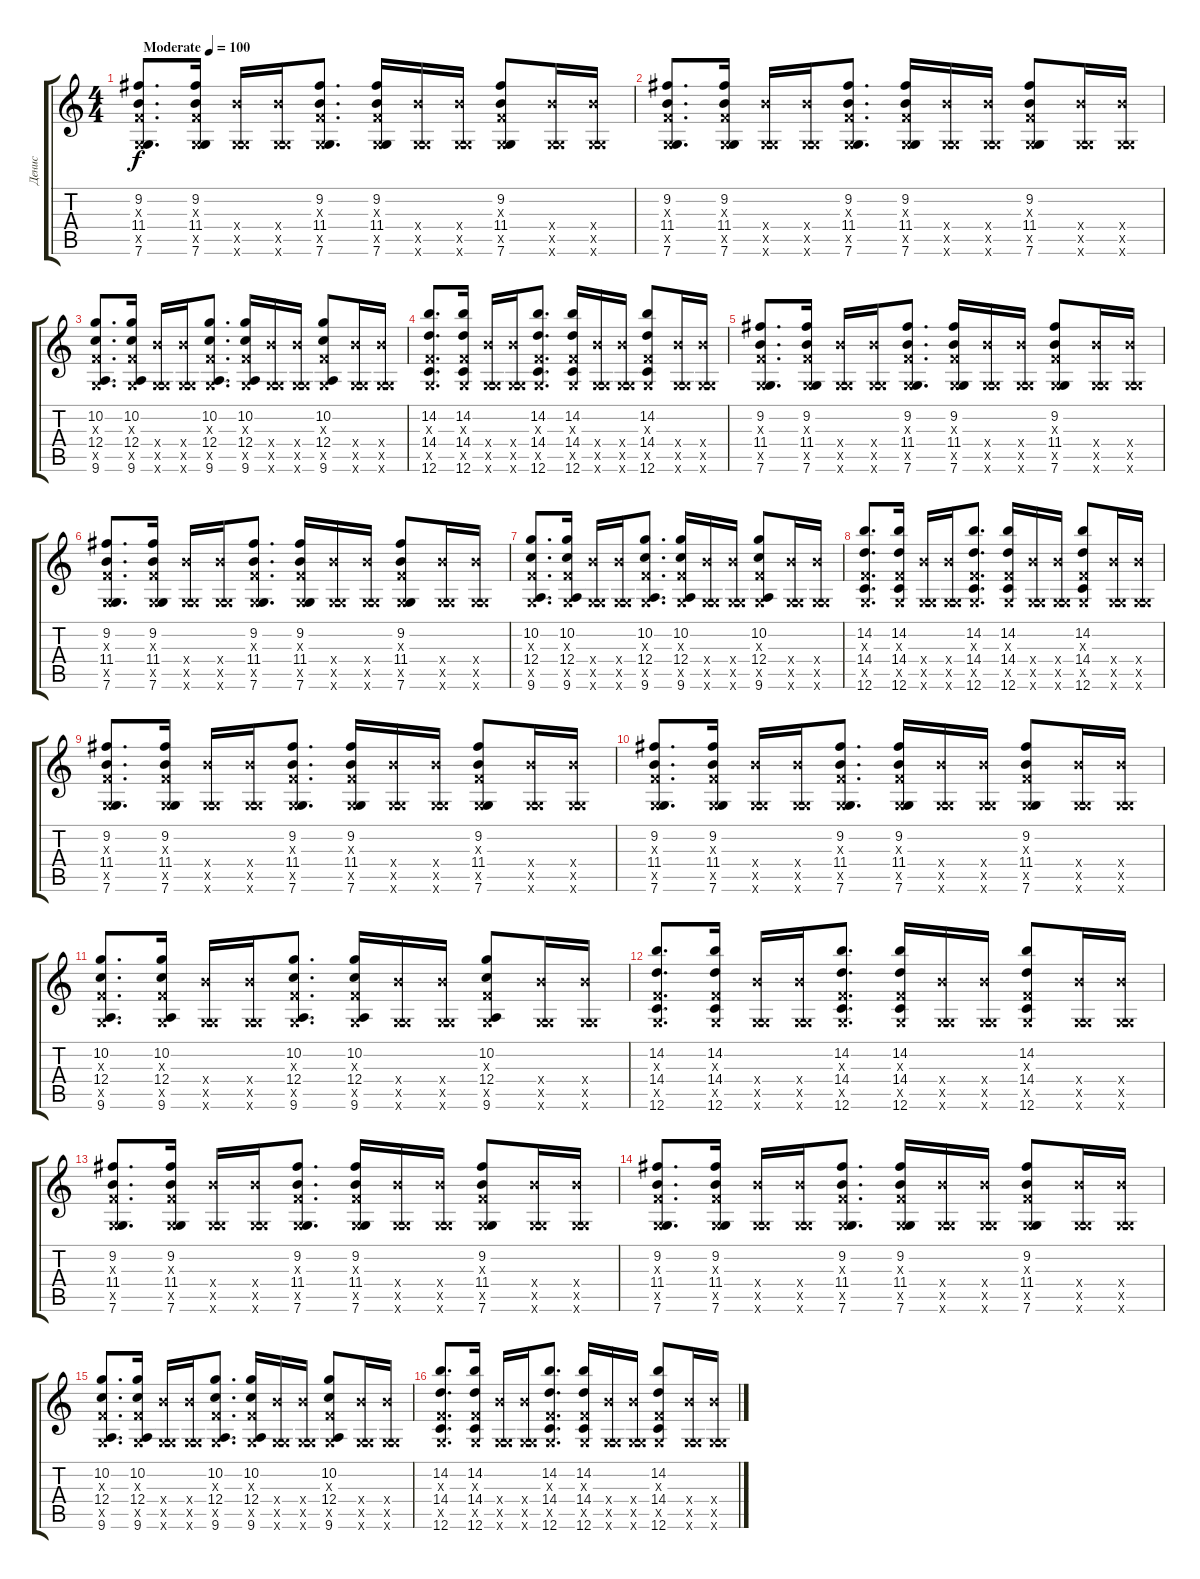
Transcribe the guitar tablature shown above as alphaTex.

\track ("Денис" "Денис") {instrument electricguitarjazz}
\staff {score tabs}
\tuning (D4 A3 F3 C3 G2 C2) {hide}
\ts (4 4)
\tempo (100 "Moderate")
\clef g2
\ks c
(9.2 0.3{x} 11.4 0.5{x} 7.6).8{d dy f instrument electricguitarjazz} (9.2 0.3{x} 11.4 0.5{x} 7.6).16 (11.4{x} 0.5{x} 7.6{x}).16 (11.4{x} 0.5{x} 7.6{x}).16 (9.2 0.3{x} 11.4 0.5{x} 7.6).8{d} (9.2 0.3{x} 11.4 0.5{x} 7.6).16 (11.4{x} 0.5{x} 7.6{x}).16 (11.4{x} 0.5{x} 7.6{x}).16 (9.2 0.3{x} 11.4 0.5{x} 7.6).8 (11.4{x} 0.5{x} 7.6{x}).16 (11.4{x} 0.5{x} 7.6{x}).16 |
(9.2 0.3{x} 11.4 0.5{x} 7.6).8{d} (9.2 0.3{x} 11.4 0.5{x} 7.6).16 (11.4{x} 0.5{x} 7.6{x}).16 (11.4{x} 0.5{x} 7.6{x}).16 (9.2 0.3{x} 11.4 0.5{x} 7.6).8{d} (9.2 0.3{x} 11.4 0.5{x} 7.6).16 (11.4{x} 0.5{x} 7.6{x}).16 (11.4{x} 0.5{x} 7.6{x}).16 (9.2 0.3{x} 11.4 0.5{x} 7.6).8 (11.4{x} 0.5{x} 7.6{x}).16 (11.4{x} 0.5{x} 7.6{x}).16 |
(10.2 0.3{x} 12.4 0.5{x} 9.6).8{d} (10.2 0.3{x} 12.4 0.5{x} 9.6).16 (11.4{x} 0.5{x} 7.6{x}).16 (11.4{x} 0.5{x} 7.6{x}).16 (10.2 0.3{x} 12.4 0.5{x} 9.6).8{d} (10.2 0.3{x} 12.4 0.5{x} 9.6).16 (11.4{x} 0.5{x} 7.6{x}).16 (11.4{x} 0.5{x} 7.6{x}).16 (10.2 0.3{x} 12.4 0.5{x} 9.6).8 (11.4{x} 0.5{x} 7.6{x}).16 (11.4{x} 0.5{x} 7.6{x}).16 |
(14.2 0.3{x} 14.4 0.5{x} 12.6).8{d} (14.2 0.3{x} 14.4 0.5{x} 12.6).16 (11.4{x} 0.5{x} 7.6{x}).16 (11.4{x} 0.5{x} 7.6{x}).16 (14.2 0.3{x} 14.4 0.5{x} 12.6).8{d} (14.2 0.3{x} 14.4 0.5{x} 12.6).16 (11.4{x} 0.5{x} 7.6{x}).16 (11.4{x} 0.5{x} 7.6{x}).16 (14.2 0.3{x} 14.4 0.5{x} 12.6).8 (11.4{x} 0.5{x} 7.6{x}).16 (11.4{x} 0.5{x} 7.6{x}).16 |
(9.2 0.3{x} 11.4 0.5{x} 7.6).8{d} (9.2 0.3{x} 11.4 0.5{x} 7.6).16 (11.4{x} 0.5{x} 7.6{x}).16 (11.4{x} 0.5{x} 7.6{x}).16 (9.2 0.3{x} 11.4 0.5{x} 7.6).8{d} (9.2 0.3{x} 11.4 0.5{x} 7.6).16 (11.4{x} 0.5{x} 7.6{x}).16 (11.4{x} 0.5{x} 7.6{x}).16 (9.2 0.3{x} 11.4 0.5{x} 7.6).8 (11.4{x} 0.5{x} 7.6{x}).16 (11.4{x} 0.5{x} 7.6{x}).16 |
(9.2 0.3{x} 11.4 0.5{x} 7.6).8{d} (9.2 0.3{x} 11.4 0.5{x} 7.6).16 (11.4{x} 0.5{x} 7.6{x}).16 (11.4{x} 0.5{x} 7.6{x}).16 (9.2 0.3{x} 11.4 0.5{x} 7.6).8{d} (9.2 0.3{x} 11.4 0.5{x} 7.6).16 (11.4{x} 0.5{x} 7.6{x}).16 (11.4{x} 0.5{x} 7.6{x}).16 (9.2 0.3{x} 11.4 0.5{x} 7.6).8 (11.4{x} 0.5{x} 7.6{x}).16 (11.4{x} 0.5{x} 7.6{x}).16 |
(10.2 0.3{x} 12.4 0.5{x} 9.6).8{d} (10.2 0.3{x} 12.4 0.5{x} 9.6).16 (11.4{x} 0.5{x} 7.6{x}).16 (11.4{x} 0.5{x} 7.6{x}).16 (10.2 0.3{x} 12.4 0.5{x} 9.6).8{d} (10.2 0.3{x} 12.4 0.5{x} 9.6).16 (11.4{x} 0.5{x} 7.6{x}).16 (11.4{x} 0.5{x} 7.6{x}).16 (10.2 0.3{x} 12.4 0.5{x} 9.6).8 (11.4{x} 0.5{x} 7.6{x}).16 (11.4{x} 0.5{x} 7.6{x}).16 |
(14.2 0.3{x} 14.4 0.5{x} 12.6).8{d} (14.2 0.3{x} 14.4 0.5{x} 12.6).16 (11.4{x} 0.5{x} 7.6{x}).16 (11.4{x} 0.5{x} 7.6{x}).16 (14.2 0.3{x} 14.4 0.5{x} 12.6).8{d} (14.2 0.3{x} 14.4 0.5{x} 12.6).16 (11.4{x} 0.5{x} 7.6{x}).16 (11.4{x} 0.5{x} 7.6{x}).16 (14.2 0.3{x} 14.4 0.5{x} 12.6).8 (11.4{x} 0.5{x} 7.6{x}).16 (11.4{x} 0.5{x} 7.6{x}).16 |
(9.2 0.3{x} 11.4 0.5{x} 7.6).8{d} (9.2 0.3{x} 11.4 0.5{x} 7.6).16 (11.4{x} 0.5{x} 7.6{x}).16 (11.4{x} 0.5{x} 7.6{x}).16 (9.2 0.3{x} 11.4 0.5{x} 7.6).8{d} (9.2 0.3{x} 11.4 0.5{x} 7.6).16 (11.4{x} 0.5{x} 7.6{x}).16 (11.4{x} 0.5{x} 7.6{x}).16 (9.2 0.3{x} 11.4 0.5{x} 7.6).8 (11.4{x} 0.5{x} 7.6{x}).16 (11.4{x} 0.5{x} 7.6{x}).16 |
(9.2 0.3{x} 11.4 0.5{x} 7.6).8{d} (9.2 0.3{x} 11.4 0.5{x} 7.6).16 (11.4{x} 0.5{x} 7.6{x}).16 (11.4{x} 0.5{x} 7.6{x}).16 (9.2 0.3{x} 11.4 0.5{x} 7.6).8{d} (9.2 0.3{x} 11.4 0.5{x} 7.6).16 (11.4{x} 0.5{x} 7.6{x}).16 (11.4{x} 0.5{x} 7.6{x}).16 (9.2 0.3{x} 11.4 0.5{x} 7.6).8 (11.4{x} 0.5{x} 7.6{x}).16 (11.4{x} 0.5{x} 7.6{x}).16 |
(10.2 0.3{x} 12.4 0.5{x} 9.6).8{d} (10.2 0.3{x} 12.4 0.5{x} 9.6).16 (11.4{x} 0.5{x} 7.6{x}).16 (11.4{x} 0.5{x} 7.6{x}).16 (10.2 0.3{x} 12.4 0.5{x} 9.6).8{d} (10.2 0.3{x} 12.4 0.5{x} 9.6).16 (11.4{x} 0.5{x} 7.6{x}).16 (11.4{x} 0.5{x} 7.6{x}).16 (10.2 0.3{x} 12.4 0.5{x} 9.6).8 (11.4{x} 0.5{x} 7.6{x}).16 (11.4{x} 0.5{x} 7.6{x}).16 |
(14.2 0.3{x} 14.4 0.5{x} 12.6).8{d} (14.2 0.3{x} 14.4 0.5{x} 12.6).16 (11.4{x} 0.5{x} 7.6{x}).16 (11.4{x} 0.5{x} 7.6{x}).16 (14.2 0.3{x} 14.4 0.5{x} 12.6).8{d} (14.2 0.3{x} 14.4 0.5{x} 12.6).16 (11.4{x} 0.5{x} 7.6{x}).16 (11.4{x} 0.5{x} 7.6{x}).16 (14.2 0.3{x} 14.4 0.5{x} 12.6).8 (11.4{x} 0.5{x} 7.6{x}).16 (11.4{x} 0.5{x} 7.6{x}).16 |
(9.2 0.3{x} 11.4 0.5{x} 7.6).8{d} (9.2 0.3{x} 11.4 0.5{x} 7.6).16 (11.4{x} 0.5{x} 7.6{x}).16 (11.4{x} 0.5{x} 7.6{x}).16 (9.2 0.3{x} 11.4 0.5{x} 7.6).8{d} (9.2 0.3{x} 11.4 0.5{x} 7.6).16 (11.4{x} 0.5{x} 7.6{x}).16 (11.4{x} 0.5{x} 7.6{x}).16 (9.2 0.3{x} 11.4 0.5{x} 7.6).8 (11.4{x} 0.5{x} 7.6{x}).16 (11.4{x} 0.5{x} 7.6{x}).16 |
(9.2 0.3{x} 11.4 0.5{x} 7.6).8{d} (9.2 0.3{x} 11.4 0.5{x} 7.6).16 (11.4{x} 0.5{x} 7.6{x}).16 (11.4{x} 0.5{x} 7.6{x}).16 (9.2 0.3{x} 11.4 0.5{x} 7.6).8{d} (9.2 0.3{x} 11.4 0.5{x} 7.6).16 (11.4{x} 0.5{x} 7.6{x}).16 (11.4{x} 0.5{x} 7.6{x}).16 (9.2 0.3{x} 11.4 0.5{x} 7.6).8 (11.4{x} 0.5{x} 7.6{x}).16 (11.4{x} 0.5{x} 7.6{x}).16 |
(10.2 0.3{x} 12.4 0.5{x} 9.6).8{d} (10.2 0.3{x} 12.4 0.5{x} 9.6).16 (11.4{x} 0.5{x} 7.6{x}).16 (11.4{x} 0.5{x} 7.6{x}).16 (10.2 0.3{x} 12.4 0.5{x} 9.6).8{d} (10.2 0.3{x} 12.4 0.5{x} 9.6).16 (11.4{x} 0.5{x} 7.6{x}).16 (11.4{x} 0.5{x} 7.6{x}).16 (10.2 0.3{x} 12.4 0.5{x} 9.6).8 (11.4{x} 0.5{x} 7.6{x}).16 (11.4{x} 0.5{x} 7.6{x}).16 |
(14.2 0.3{x} 14.4 0.5{x} 12.6).8{d} (14.2 0.3{x} 14.4 0.5{x} 12.6).16 (11.4{x} 0.5{x} 7.6{x}).16 (11.4{x} 0.5{x} 7.6{x}).16 (14.2 0.3{x} 14.4 0.5{x} 12.6).8{d} (14.2 0.3{x} 14.4 0.5{x} 12.6).16 (11.4{x} 0.5{x} 7.6{x}).16 (11.4{x} 0.5{x} 7.6{x}).16 (14.2 0.3{x} 14.4 0.5{x} 12.6).8 (11.4{x} 0.5{x} 7.6{x}).16 (11.4{x} 0.5{x} 7.6{x}).16
